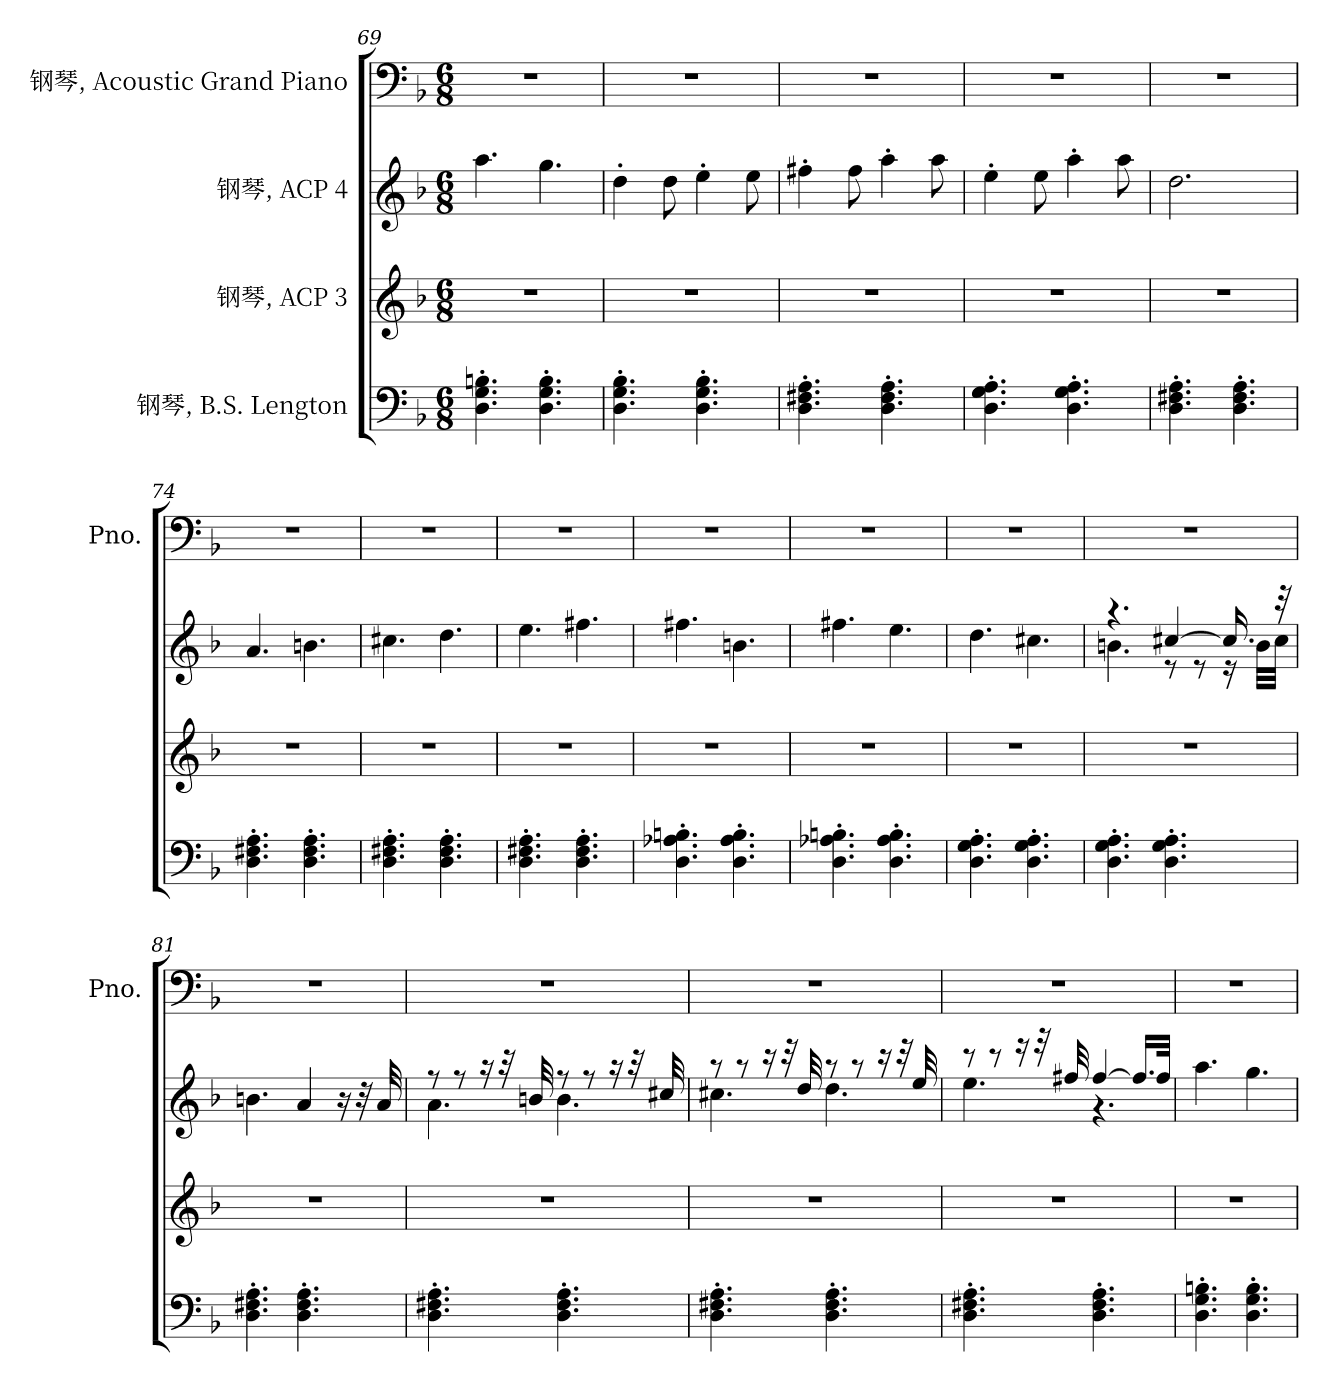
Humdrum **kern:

**kern	**kern	**kern	**kern
*part4	*part3	*part2	*part1
*staff4	*staff3	*staff2	*staff1
*I"钢琴, B.S. Lengton	*I"钢琴, ACP 3	*I"钢琴, ACP 4	*I"钢琴, Acoustic Grand Piano
*	*	*	*I'Pno.
*clefF4	*clefG2	*clefG2	*clefF4
*k[b-]	*k[b-]	*k[b-]	*k[b-]
*M6/8	*M6/8	*M6/8	*M6/8
=69	=69	=69	=69
4.D\' 4.G\' 4.Bn\'	2.r	4.aa\	2.r
4.D\' 4.G\' 4.B\'	.	4.gg\	.
=70	=70	=70	=70
4.D\' 4.G\' 4.B-\'	2.r	4dd'\	2.r
.	.	8dd\	.
4.D\' 4.G\' 4.B-\'	.	4ee'\	.
.	.	8ee\	.
=71	=71	=71	=71
4.D\' 4.F#X\' 4.A\'	2.r	4ff#X'\	2.r
.	.	8ff#\	.
4.D\' 4.F#\' 4.A\'	.	4aa'\	.
.	.	8aa\	.
!!LO:LB:g=z
=72	=72	=72	=72
4.D\' 4.G\' 4.A\'	2.r	4ee'\	2.r
.	.	8ee\	.
4.D\' 4.G\' 4.A\'	.	4aa'\	.
.	.	8aa\	.
=73	=73	=73	=73
4.D\' 4.F#X\' 4.A\'	2.r	2.dd\	2.r
4.D\' 4.F#\' 4.A\'	.	.	.
=74	=74	=74	=74
4.D\' 4.F#X\' 4.A\'	2.r	4.a/	2.r
4.D\' 4.F#\' 4.A\'	.	4.bn\	.
=75	=75	=75	=75
4.D\' 4.F#X\' 4.A\'	2.r	4.cc#X\	2.r
4.D\' 4.F#\' 4.A\'	.	4.dd\	.
=76	=76	=76	=76
4.D\' 4.F#X\' 4.A\'	2.r	4.ee\	2.r
4.D\' 4.F#\' 4.A\'	.	4.ff#X\	.
=77	=77	=77	=77
4.D\' 4.A-X\' 4.Bn\'	2.r	4.ff#X\	2.r
4.D\' 4.A-\' 4.B\'	.	4.bn\	.
=78	=78	=78	=78
4.D\' 4.A-X\' 4.Bn\'	2.r	4.ff#X\	2.r
4.D\' 4.A-\' 4.B\'	.	4.ee\	.
=79	=79	=79	=79
4.D\' 4.G\' 4.A\'	2.r	4.dd\	2.r
4.D\' 4.G\' 4.A\'	.	4.cc#X\	.
!!LO:PB:g=z
=80	=80	=80	=80
*	*	*^	*
4.D\' 4.G\' 4.A\'	2.r	4.r	4.bn\	2.r
4.D\' 4.G\' 4.A\'	.	[4cc#X/	8r	.
.	.	.	8r	.
.	.	16.cc#/]	16r	.
.	.	.	32b\LLL	.
.	.	32r	32cc#\JJJ	.
*	*	*v	*v	*
=81	=81	=81	=81
4.D\' 4.F#X\' 4.A\'	2.r	4.bn\	2.r
4.D\' 4.F#\' 4.A\'	.	4a/	.
.	.	16r	.
.	.	32r	.
.	.	32a/	.
=82	=82	=82	=82
*	*	*^	*
4.D\' 4.F#X\' 4.A\'	2.r	8r	4.a\	2.r
.	.	8r	.	.
.	.	16r	.	.
.	.	32r	.	.
.	.	32bn/	.	.
4.D\' 4.F#\' 4.A\'	.	8r	4.b\	.
.	.	8r	.	.
.	.	16r	.	.
.	.	32r	.	.
.	.	32cc#X/	.	.
=83	=83	=83	=83	=83
4.D\' 4.F#X\' 4.A\'	2.r	8r	4.cc#X\	2.r
.	.	8r	.	.
.	.	16r	.	.
.	.	32r	.	.
.	.	32dd/	.	.
4.D\' 4.F#\' 4.A\'	.	8r	4.dd\	.
.	.	8r	.	.
.	.	16r	.	.
.	.	32r	.	.
.	.	32ee/	.	.
!!LO:LB:g=z
=84	=84	=84	=84	=84
4.D\' 4.F#X\' 4.A\'	2.r	8r	4.ee\	2.r
.	.	8r	.	.
.	.	16r	.	.
.	.	32r	.	.
.	.	32ff#X/	.	.
4.D\' 4.F#\' 4.A\'	.	[4ff#/	4.r	.
.	.	16.ff#/LL]	.	.
.	.	32ff#/JJk	.	.
*	*	*v	*v	*
=85	=85	=85	=85
4.D\' 4.G\' 4.Bn\'	2.r	4.aa\	2.r
4.D\' 4.G\' 4.B\'	.	4.gg\	.
=	=	=	=
*-	*-	*-	*-
